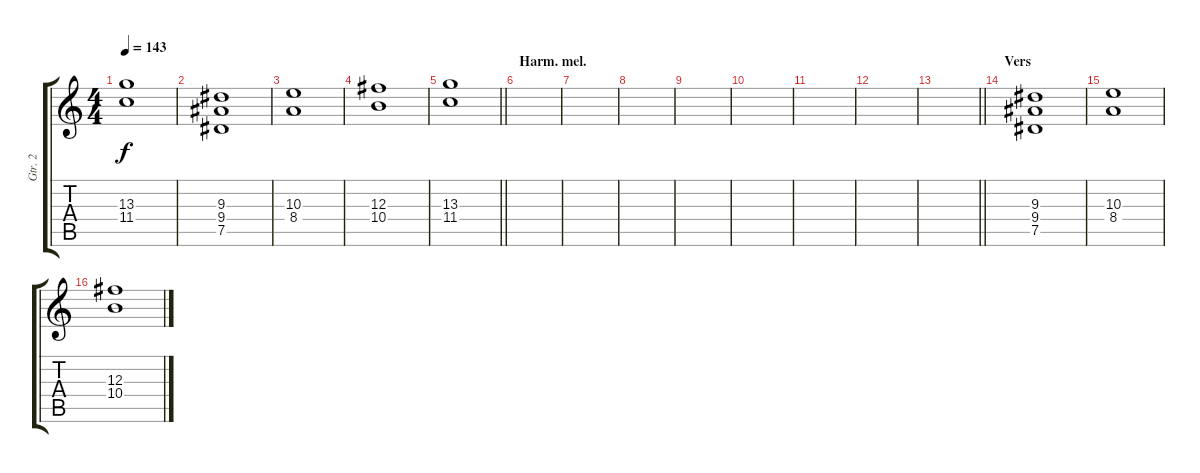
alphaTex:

\track ("Gtr. 2" "Gtr. 2") {instrument distortionguitar}
\staff {score tabs}
\tuning (Eb4 Bb3 Gb3 Db3 Ab2 Eb2) {hide}
\ts (4 4)
\tempo 143
\clef g2
\ks c
(13.3 11.4).1{dy f} |
(9.3 9.4 7.5).1 |
(10.3 8.4).1 |
(12.3 10.4).1 |
\barLineRight lightlight
(13.3 11.4).1 |
\section ("" "Harm. mel.")
|
|
|
|
|
|
|
\barLineRight lightlight
|
\section ("" "Vers")
(9.3 9.4 7.5).1 |
(10.3 8.4).1 |
(12.3 10.4).1
